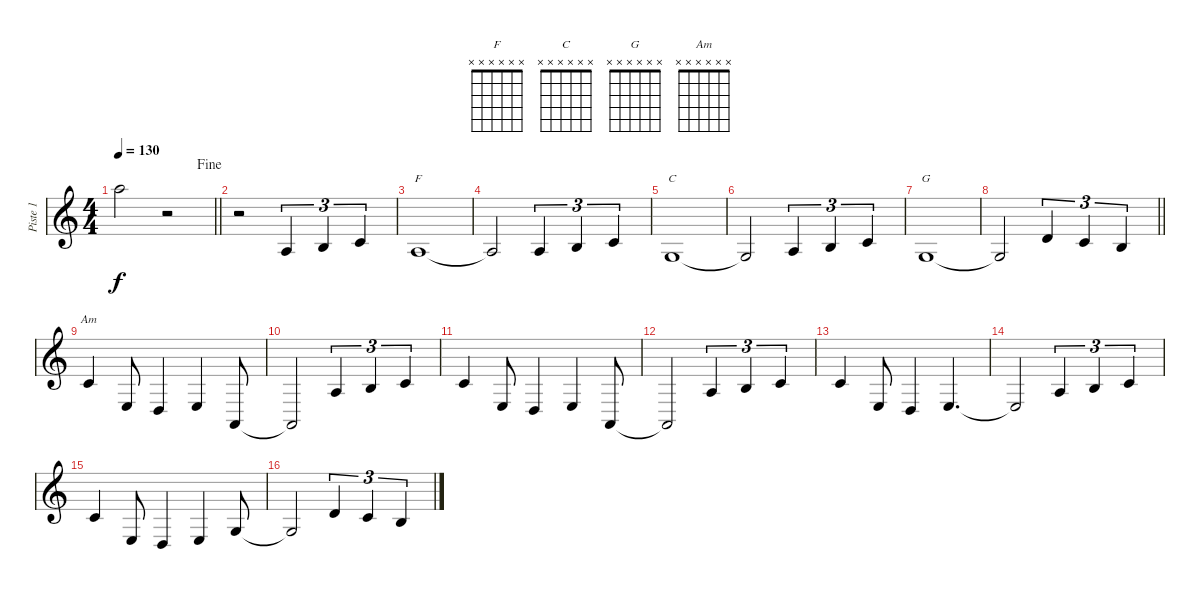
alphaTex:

\track ("Piste 1" "Piste 1") {instrument drawbarorgan}
\staff {score}
\tuning (E4 B3 G3 D3 A2 E2) {hide}
\chord ("F" x x x x x x)
\chord ("C" x x x x x x)
\chord ("G" x x x x x x)
\chord ("Am" x x x x x x)
\ts (4 4)
\jump fine
\tempo 130
\clef g2
\barLineRight lightlight
\ks c
17.1.2{dy f} r.2 |
r.2 2.3.4{tu (3 2)} 0.2.4{tu (3 2)} 5.3.4{tu (3 2)} |
2.3.1{ch "F"} |
2.3{t}.2 2.3.4{tu (3 2)} 0.2.4{tu (3 2)} 5.3.4{tu (3 2)} |
0.3.1{ch "C"} |
0.3{t}.2 2.3.4{tu (3 2)} 0.2.4{tu (3 2)} 5.3.4{tu (3 2)} |
0.3.1{ch "G"} |
\barLineRight lightlight
0.3{t}.2 3.2.4{tu (3 2)} 1.2.4{tu (3 2)} 0.2.4{tu (3 2)} |
1.2.4{ch "Am"} 2.4.8 0.4.4 2.4.4 0.5.8 |
0.5{t}.2 2.3.4{tu (3 2)} 0.2.4{tu (3 2)} 5.3.4{tu (3 2)} |
1.2.4 2.4.8 0.4.4 2.4.4 0.5.8 |
0.5{t}.2 2.3.4{tu (3 2)} 0.2.4{tu (3 2)} 5.3.4{tu (3 2)} |
1.2.4 2.4.8 0.4.4 2.4.4{d} |
2.4{t}.2 2.3.4{tu (3 2)} 0.2.4{tu (3 2)} 5.3.4{tu (3 2)} |
1.2.4 2.4.8 0.4.4 2.4.4 0.3.8 |
0.3{t}.2 3.2.4{tu (3 2)} 1.2.4{tu (3 2)} 0.2.4{tu (3 2)}
